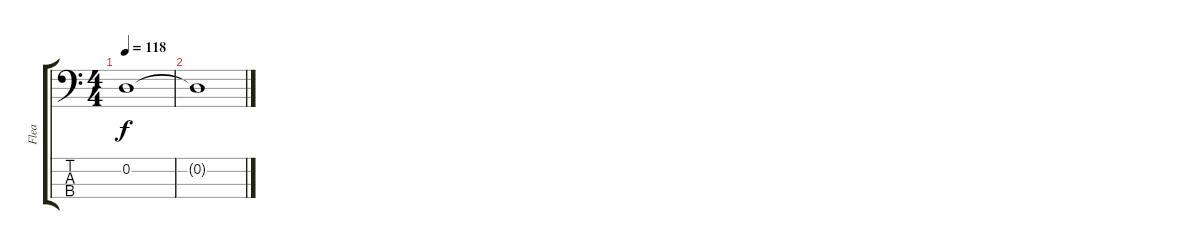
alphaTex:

\track ("Flea" "Flea") {instrument electricbassfinger}
\staff {score tabs}
\tuning (G2 D2 A1 E1) {hide}
\ts (4 4)
\tempo 118
\clef f4
\ks c
0.2{t}.1{dy f} |
0.2{t}.1
